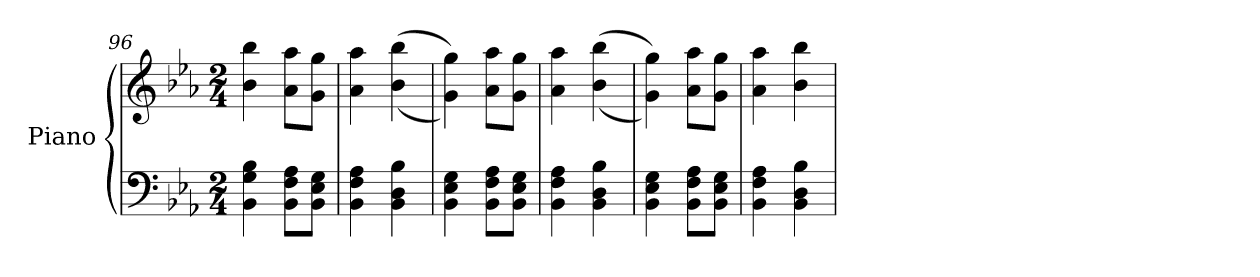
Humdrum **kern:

**kern	**kern
*part1	*part1
*staff2	*staff1
*I"Piano	*
*I'Pno	*
*clefF4	*clefG2
*k[b-e-a-]	*k[b-e-a-]
*E-:	*E-:
*M2/4	*M2/4
=96	=96
4BB-\ 4G\ 4B-\	4b-\ 4bb-\
8BB-\ 8F\ 8A-\L	8a-\ 8aa-\L
8BB-\ 8E-\ 8G\J	8g\ 8gg\J
=97	=97
4BB-\ 4F\ 4A-\	4a-\ 4aa-\
4BB-\ 4D\ 4B-\	((4b-\ 4bb-\
=98	=98
4BB-\ 4E-\ 4G\	4g\ 4gg\))
8BB-\ 8F\ 8A-\L	8a-\ 8aa-\L
8BB-\ 8E-\ 8G\J	8g\ 8gg\J
=99	=99
4BB-\ 4F\ 4A-\	4a-\ 4aa-\
4BB-\ 4D\ 4B-\	((4b-\ 4bb-\
=100	=100
4BB-\ 4E-\ 4G\	4g\ 4gg\))
8BB-\ 8F\ 8A-\L	8a-\ 8aa-\L
8BB-\ 8E-\ 8G\J	8g\ 8gg\J
=101	=101
4BB-\ 4F\ 4A-\	4a-\ 4aa-\
4BB-\ 4D\ 4B-\	4b-\ 4bb-\
=	=
*-	*-
